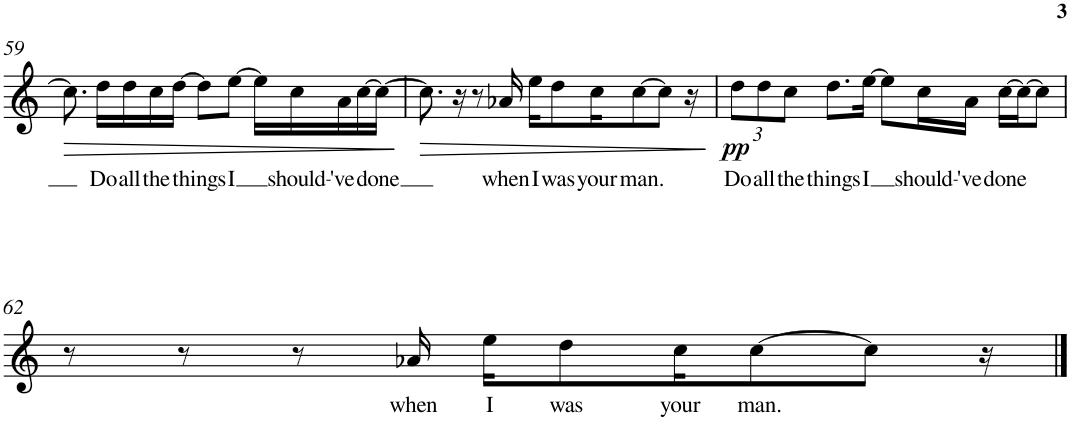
**kern	**text	**dynam
*part1	*part1	*part1
*staff1	*staff1	*staff1
*I"Piano	*	*
*I'Pno.	*	*
!!LO:PB:g=z
*clefG2	*	*
*k[]	*	*
*M4/4	*	*
=59	=59	=59
!	!	!LO:HP:b
8.cc\]	.	>
!	!LO:LY:b	!
16dd\LL	Do	.
!	!LO:LY:b	!
16dd\	all	.
!	!LO:LY:b	!
16cc\	the	.
!	!LO:LY:b	!
[16dd\JJ	things	.
8dd\L]	.	.
!	!LO:LY:b	!
[8ee\J	I	.
16ee\LL]	.	.
!	!LO:LY:b	!
16cc\	should-	.
!	!LO:LY:b	!
16a\	-'ve	.
!	!LO:LY:b	!
[16cc\	done	.
16cc\JJ_	.	.
.	.	]
=60	=60	=60
!	!	!LO:HP:b
8.cc\]	.	>
16r	.	.
8r	.	.
!	!LO:LY:b	!
16a-X/	when	.
!	!LO:LY:b	!
16ee\KL	I	.
!	!LO:LY:b	!
8dd\	was	.
!	!LO:LY:b	!
16cc\K	your	.
!	!LO:LY:b	!
[8cc\	man.	.
8cc\J]	.	.
16r	.	.
.	.	]
=61	=61	=61
*Xbrackettup	*	*
!	!LO:LY:b	!LO:DY:b
12dd\L	Do	pp
!	!LO:LY:b	!
12dd\	all	.
!	!LO:LY:b	!
12cc\J	the	.
!	!LO:LY:b	!
8.dd\L	things	.
!	!LO:LY:b	!
[16ee\Jk	I	.
8ee\L]	.	.
!	!LO:LY:b	!
16cc\L	should-	.
!	!LO:LY:b	!
16a\JJ	-'ve	.
!	!LO:LY:b	!
[16cc\LL	done	.
16cc\J_	.	.
8cc\J]	.	.
!!LO:LB:g=z
=62	=62	=62
8r	.	.
8r	.	.
8r	.	.
!	!LO:LY:b	!
16a-X/	when	.
!	!LO:LY:b	!
16ee\KL	I	.
!	!LO:LY:b	!
8dd\	was	.
!	!LO:LY:b	!
16cc\K	your	.
!	!LO:LY:b	!
[8cc\	man.	.
8cc\J]	.	.
16r	.	.
==	==	==
*-	*-	*-
